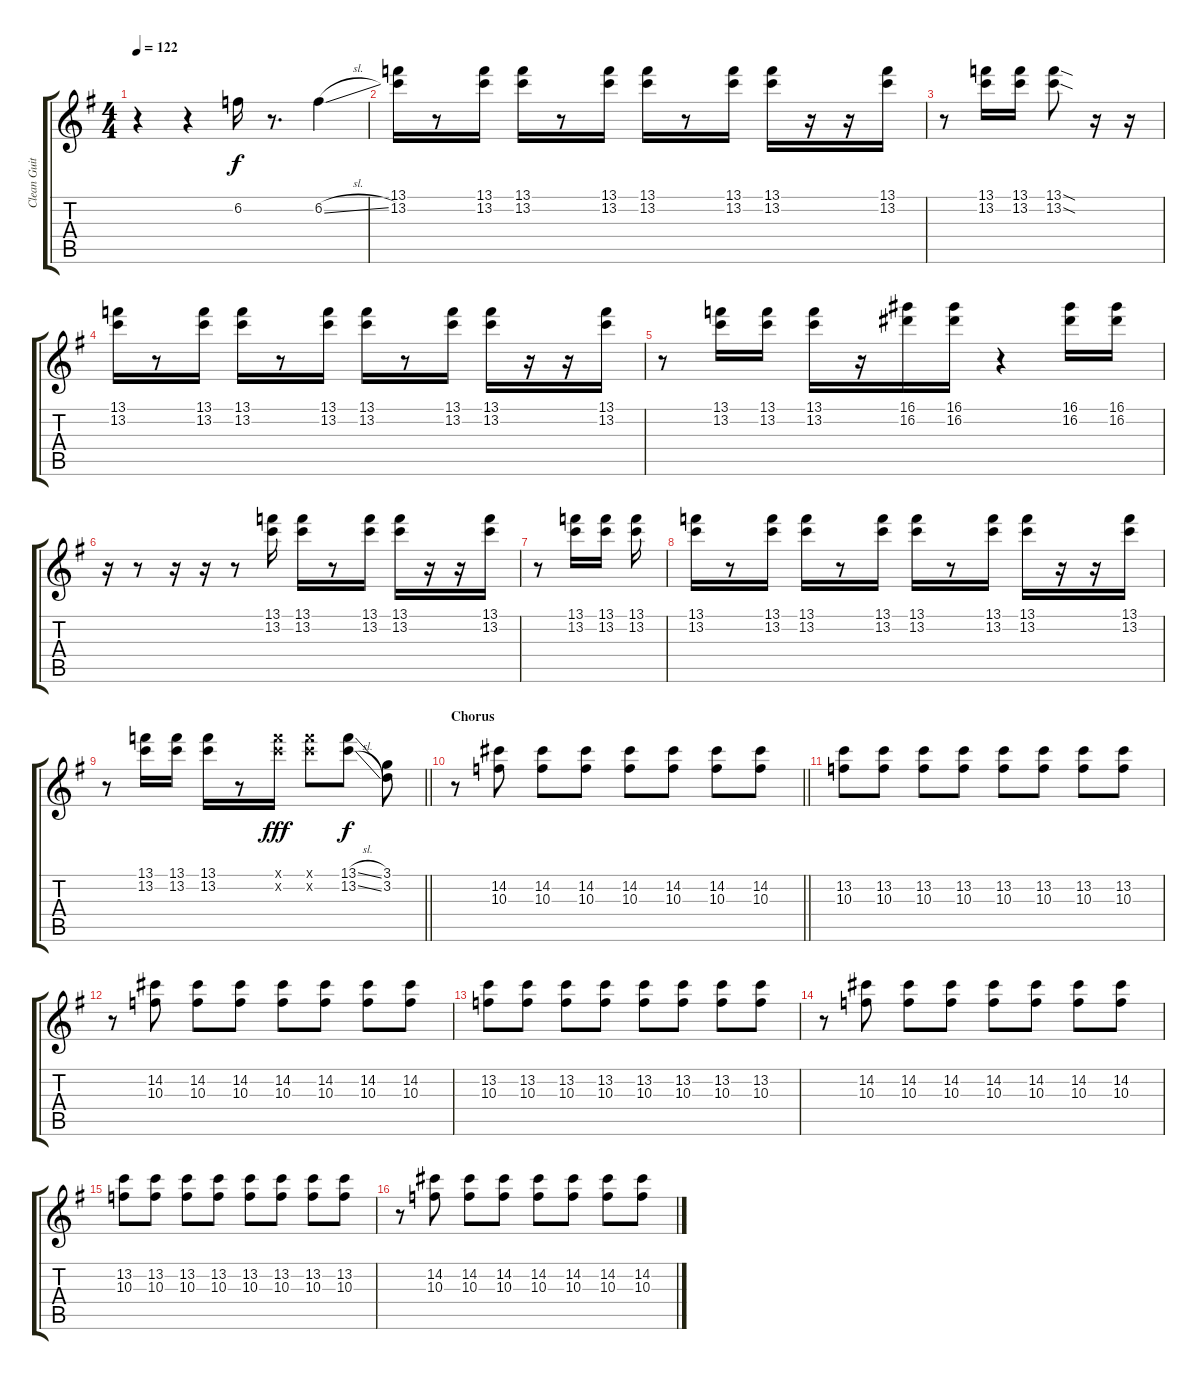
\track ("Clean Guitar" "Clean Guit") {instrument electricguitarclean}
\staff {score tabs}
\tuning (E4 B3 G3 D3 A2 E2) {hide}
\ts (4 4)
\tempo 122
\clef g2
\ks g
r.4{dy f} r.4 6.2.16 r.8{d} 6.2{sl}.4 |
(13.1 13.2).16 r.8 (13.1 13.2).16 (13.1 13.2).16 r.8 (13.1 13.2).16 (13.1 13.2).16 r.8 (13.1 13.2).16 (13.1 13.2).16 r.16 r.16 (13.1 13.2).16 |
r.8 (13.1 13.2).16 (13.1 13.2).16 (13.1{sod} 13.2{sod}).8 r.16 r.16 |
(13.1 13.2).16 r.8 (13.1 13.2).16 (13.1 13.2).16 r.8 (13.1 13.2).16 (13.1 13.2).16 r.8 (13.1 13.2).16 (13.1 13.2).16 r.16 r.16 (13.1 13.2).16 |
r.8 (13.1 13.2).16 (13.1 13.2).16 (13.1 13.2).16 r.16 (16.1 16.2).16 (16.1 16.2).16 r.4 (16.1 16.2).16 (16.1 16.2).16 |
r.16 r.8 r.16 r.16 r.8 (13.1 13.2).16 (13.1 13.2).16 r.8 (13.1 13.2).16 (13.1 13.2).16 r.16 r.16 (13.1 13.2).16 |
r.8 (13.1 13.2).16 (13.1 13.2).16 (13.1 13.2).16 |
(13.1 13.2).16 r.8 (13.1 13.2).16 (13.1 13.2).16 r.8 (13.1 13.2).16 (13.1 13.2).16 r.8 (13.1 13.2).16 (13.1 13.2).16 r.16 r.16 (13.1 13.2).16 |
\barLineRight lightlight
r.8 (13.1 13.2).16 (13.1 13.2).16 (13.1 13.2).16 r.8 (13.1{x} 13.2{x}).16{dy fff} (13.1{x} 13.2{x}).8 (13.1{sl} 13.2{sl}).8{dy f} (3.1 3.2).8 |
\section ("" "Chorus")
\barLineRight lightlight
r.8 (14.2 10.3).8 (14.2 10.3).8 (14.2 10.3).8 (14.2 10.3).8 (14.2 10.3).8 (14.2 10.3).8 (14.2 10.3).8 |
\section ("" "")
(13.2 10.3).8 (13.2 10.3).8 (13.2 10.3).8 (13.2 10.3).8 (13.2 10.3).8 (13.2 10.3).8 (13.2 10.3).8 (13.2 10.3).8 |
r.8 (14.2 10.3).8 (14.2 10.3).8 (14.2 10.3).8 (14.2 10.3).8 (14.2 10.3).8 (14.2 10.3).8 (14.2 10.3).8 |
(13.2 10.3).8 (13.2 10.3).8 (13.2 10.3).8 (13.2 10.3).8 (13.2 10.3).8 (13.2 10.3).8 (13.2 10.3).8 (13.2 10.3).8 |
r.8 (14.2 10.3).8 (14.2 10.3).8 (14.2 10.3).8 (14.2 10.3).8 (14.2 10.3).8 (14.2 10.3).8 (14.2 10.3).8 |
(13.2 10.3).8 (13.2 10.3).8 (13.2 10.3).8 (13.2 10.3).8 (13.2 10.3).8 (13.2 10.3).8 (13.2 10.3).8 (13.2 10.3).8 |
r.8 (14.2 10.3).8 (14.2 10.3).8 (14.2 10.3).8 (14.2 10.3).8 (14.2 10.3).8 (14.2 10.3).8 (14.2 10.3).8
